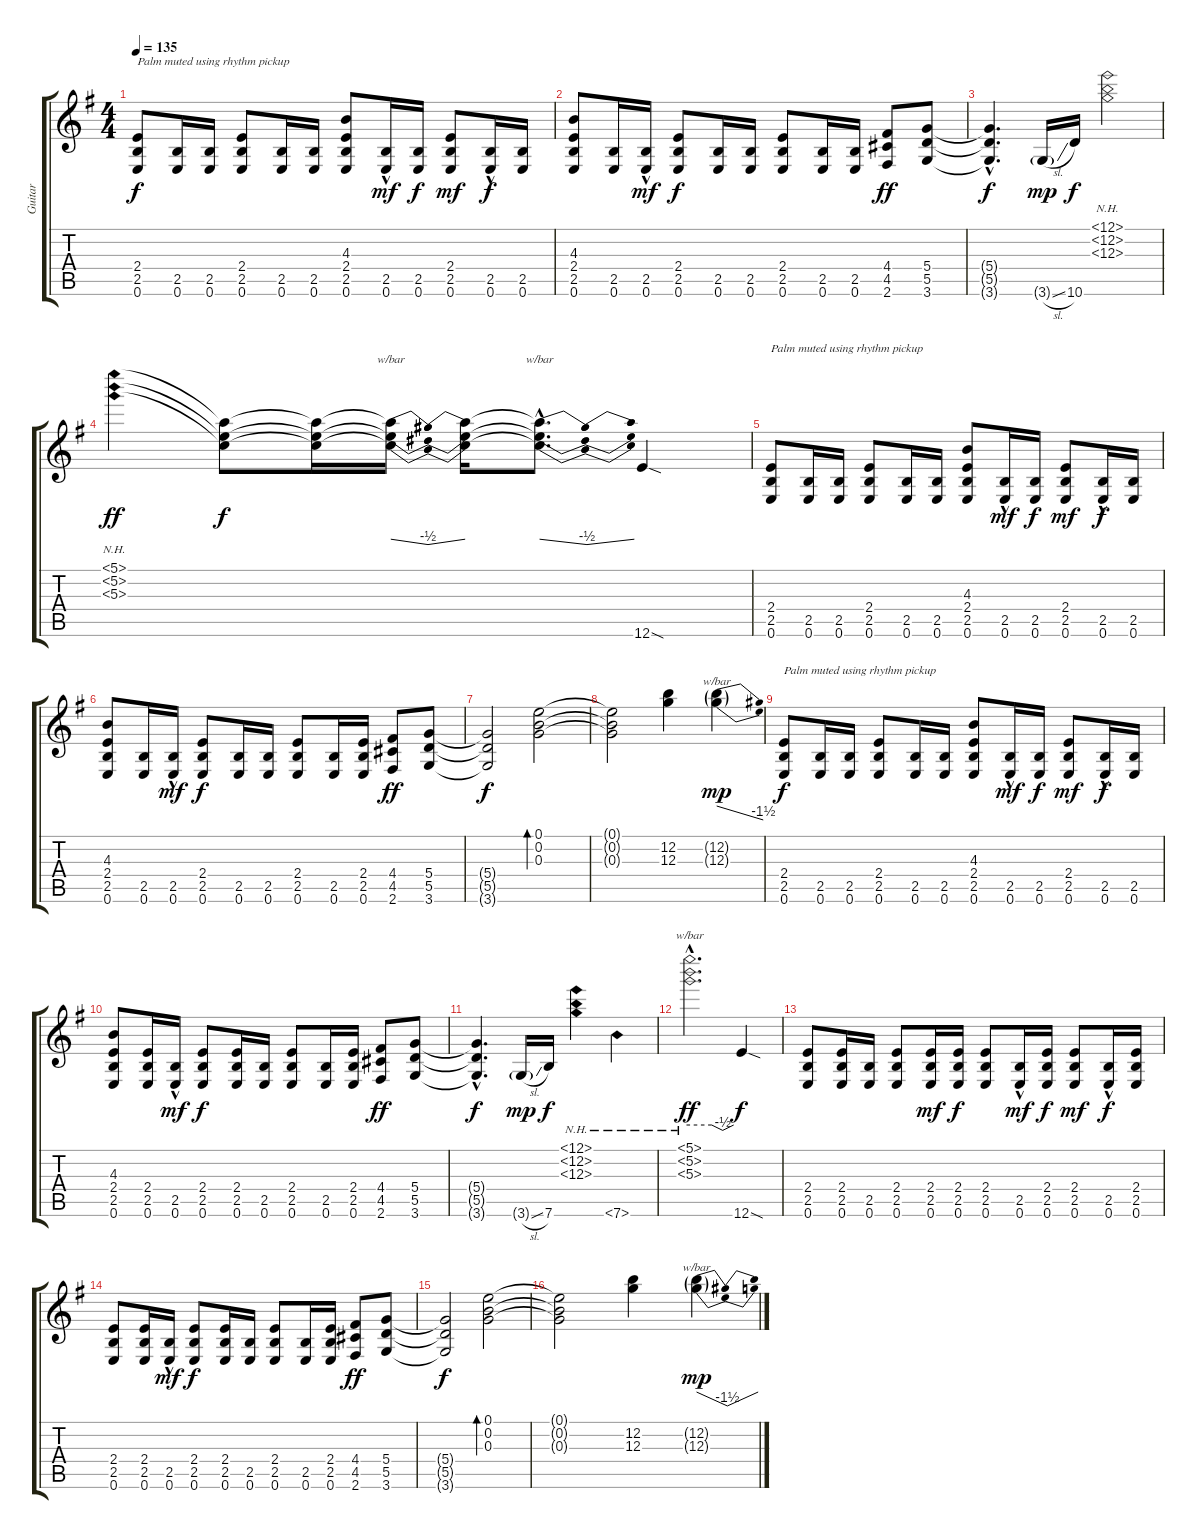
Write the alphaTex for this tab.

\track ("Guitar" "Guitar") {instrument distortionguitar}
\staff {score tabs}
\tuning (E4 B3 G3 D3 A2 E2) {hide}
\ts (4 4)
\tempo 135
\clef g2
\ks g
(2.4 2.5 0.6).8{txt "Palm muted using rhythm pickup" dy f instrument distortionguitar} (2.5 0.6).16 (2.5 0.6).16 (2.4 2.5 0.6).8 (2.5 0.6).16 (2.5 0.6).16 (4.3 2.4 2.5 0.6).8 (2.5{hac} 0.6{hac}).16{dy mf} (2.5 0.6).16{dy f} (2.4 2.5 0.6).8{dy mf} (2.5{hac} 0.6).16{dy f} (2.5 0.6).16 |
(4.3 2.4 2.5 0.6).8 (2.5 0.6).16 (2.5{hac} 0.6{hac}).16{dy mf} (2.4 2.5 0.6).8{dy f} (2.5 0.6).16 (2.5 0.6).16 (2.4 2.5 0.6).8 (2.5 0.6).16 (2.5 0.6).16 (4.4 4.5 2.6).8{dy ff} (5.4 5.5 3.6).8 |
(5.4{hac t} 5.5{hac t} 3.6{hac t}).4{d dy f} 3.6{sl g}.16{dy mp} 10.6.16{dy f} (12.1{nh} 12.2{nh} 12.3{nh}).2 |
(5.1{nh} 5.2{nh} 5.3{nh}).4{dy ff} (5.1{t} 5.2{t} 5.3{t}).8{dy f} (5.1{t} 5.2{t} 5.3{t}).16 (5.1{t} 5.2{t} 5.3{t}).16{tbe (dip default 0 0 30 -2 60 0)} (5.1{t} 5.2{t} 5.3{t}).16 (5.1{hac t} 5.2{hac t} 5.3{hac t}).8{d tbe (dip default 0 0 30 -2 60 0)} 12.6{sod}.4 |
(2.4 2.5 0.6).8{txt "Palm muted using rhythm pickup"} (2.5 0.6).16 (2.5 0.6).16 (2.4 2.5 0.6).8 (2.5 0.6).16 (2.5 0.6).16 (4.3 2.4 2.5 0.6).8 (2.5{hac} 0.6{hac}).16{dy mf} (2.5 0.6).16{dy f} (2.4 2.5 0.6).8{dy mf} (2.5{hac} 0.6).16{dy f} (2.5 0.6).16 |
(4.3 2.4 2.5 0.6).8 (2.5 0.6).16 (2.5{hac} 0.6{hac}).16{dy mf} (2.4 2.5 0.6).8{dy f} (2.5 0.6).16 (2.5 0.6).16 (2.4 2.5 0.6).8 (2.5 0.6).16 (2.4 2.5 0.6).16 (4.4 4.5 2.6).8{dy ff} (5.4 5.5 3.6).8 |
(5.4{t} 5.5{t} 3.6{t}).2{dy f} (0.1 0.2 0.3).2{bd 240} |
(0.1{t} 0.2{t} 0.3{t}).2 (12.2 12.3).4 (12.2{g} 12.3{g}).4{tbe (dive default 0 0 60 -6) dy mp} |
(2.4 2.5 0.6).8{txt "Palm muted using rhythm pickup" dy f} (2.5 0.6).16 (2.5 0.6).16 (2.4 2.5 0.6).8 (2.5 0.6).16 (2.5 0.6).16 (4.3 2.4 2.5 0.6).8 (2.5{hac} 0.6{hac}).16{dy mf} (2.5 0.6).16{dy f} (2.4 2.5 0.6).8{dy mf} (2.5{hac} 0.6).16{dy f} (2.5 0.6).16 |
(4.3 2.4 2.5 0.6).8 (2.4 2.5 0.6).16 (2.5{hac} 0.6{hac}).16{dy mf} (2.4 2.5 0.6).8{dy f} (2.4 2.5 0.6).16 (2.5 0.6).16 (2.4 2.5 0.6).8 (2.5 0.6).16 (2.4 2.5 0.6).16 (4.4 4.5 2.6).8{dy ff} (5.4 5.5 3.6).8 |
(5.4{hac t} 5.5{hac t} 3.6{hac t}).4{d dy f} 3.6{sl g}.16{dy mp} 7.6.16{dy f} (12.1{nh} 12.2{nh} 12.3{nh}).4 7.6{nh}.4 |
(5.1{nh hac} 5.2{nh hac} 5.3{nh hac}).2{d tbe (custom default 0 0 30 0 45 -2 60 0) dy ff} 12.6{sod}.4{dy f} |
(2.4 2.5 0.6).8 (2.4 2.5 0.6).16 (2.5 0.6).16 (2.4 2.5 0.6).8 (2.4 2.5 0.6).16{dy mf} (2.4 2.5 0.6).16{dy f} (2.4 2.5 0.6).8 (2.5{hac} 0.6{hac}).16{dy mf} (2.4 2.5 0.6).16{dy f} (2.4 2.5 0.6).8{dy mf} (2.5{hac} 0.6).16{dy f} (2.4 2.5 0.6).16 |
(2.4 2.5 0.6).8 (2.4 2.5 0.6).16 (2.5{hac} 0.6{hac}).16{dy mf} (2.4 2.5 0.6).8{dy f} (2.4 2.5 0.6).16 (2.5 0.6).16 (2.4 2.5 0.6).8 (2.5 0.6).16 (2.4 2.5 0.6).16 (4.4 4.5 2.6).8{dy ff} (5.4 5.5 3.6).8 |
(5.4{t} 5.5{t} 3.6{t}).2{dy f} (0.1 0.2 0.3).2{bd 240} |
(0.1{t} 0.2{t} 0.3{t}).2 (12.2 12.3).4 (12.2{g} 12.3{g}).4{tbe (dip default 0 0 30 -6 60 0) dy mp}
